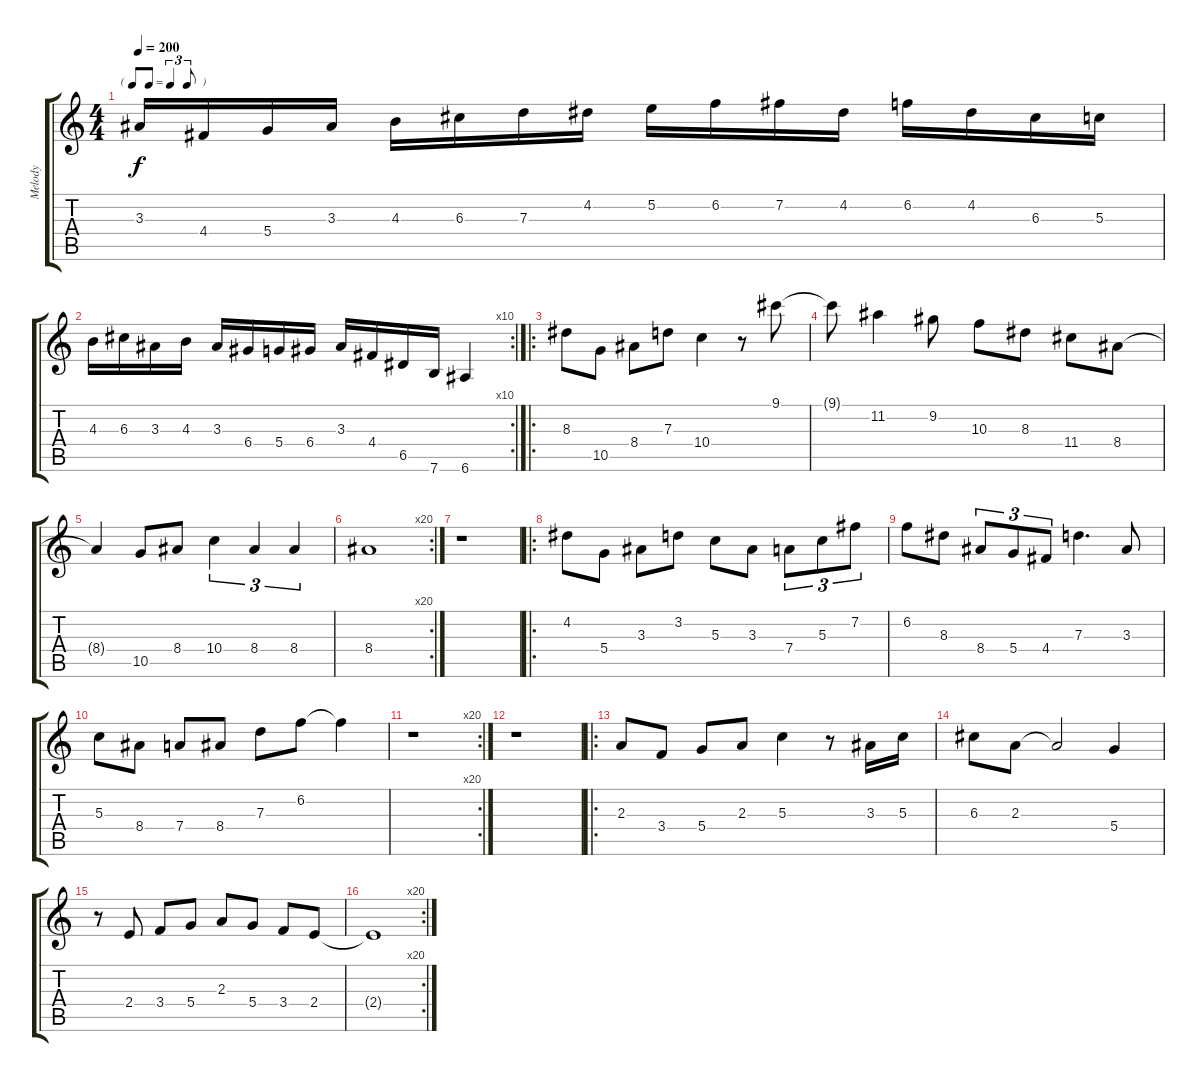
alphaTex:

\track ("Melody" "Melody") {instrument acousticguitarnylon}
\staff {score tabs}
\tuning (E4 B3 G3 D3 A2 E2) {hide}
\ts (4 4)
\tf triplet8th
\tempo 200
\clef g2
\ks c
3.3.16{dy f} 4.4.16 5.4.16 3.3.16 4.3.16 6.3.16 7.3.16 4.2.16 5.2.16 6.2.16 7.2.16 4.2.16 6.2.16 4.2.16 6.3.16 5.3.16 |
\rc 10
4.3.16 6.3.16 3.3.16 4.3.16 3.3.16 6.4.16 5.4.16 6.4.16 3.3.16 4.4.16 6.5.16 7.6.16 6.6.4 |
\ro
8.3.8 10.5.8 8.4.8 7.3.8 10.4.4 r.8 9.1.8 |
9.1{t}.8 11.2.4 9.2.8 10.3.8 8.3.8 11.4.8 8.4.8 |
8.4{t}.4 10.5.8 8.4.8 10.4.4{tu (3 2)} 8.4.4{tu (3 2)} 8.4.4{tu (3 2)} |
\rc 20
8.4.1 |
r.1 |
\ro
4.2.8 5.4.8 3.3.8 3.2.8 5.3.8 3.3.8 7.4.8{tu (3 2)} 5.3.8{tu (3 2)} 7.2.8{tu (3 2)} |
6.2.8 8.3.8 8.4.8{tu (3 2)} 5.4.8{tu (3 2)} 4.4.8{tu (3 2)} 7.3.4{d} 3.3.8 |
5.3.8 8.4.8 7.4.8 8.4.8 7.3.8 6.2.8 6.2{t}.4 |
\rc 20
r.1 |
r.1 |
\ro
2.3.8 3.4.8 5.4.8 2.3.8 5.3.4 r.8 3.3.16 5.3.16 |
6.3.8 2.3.8 2.3{t}.2 5.4.4 |
r.8 2.4.8 3.4.8 5.4.8 2.3.8 5.4.8 3.4.8 2.4.8 |
\rc 20
2.4{t}.1
